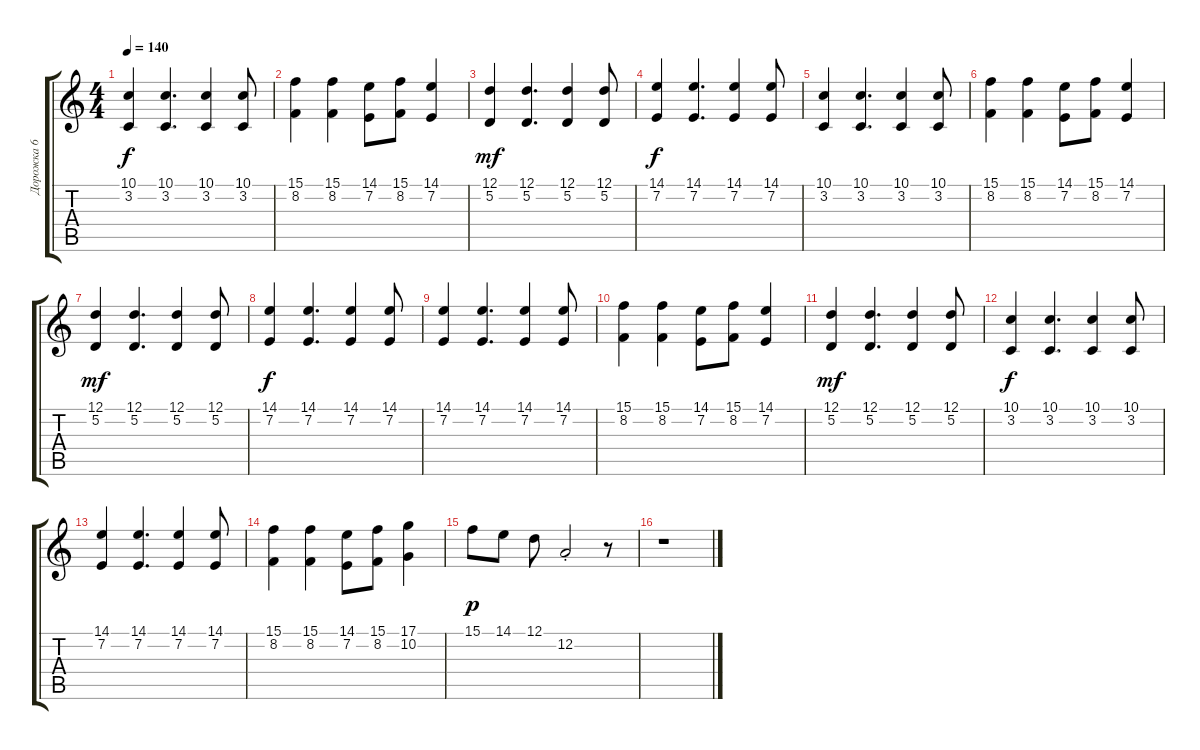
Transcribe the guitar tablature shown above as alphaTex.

\track ("Дорожка 6" "Дорожка 6") {instrument musicbox}
\staff {score tabs}
\tuning (D4 A3 F3 C3 G2 C2) {hide}
\ts (4 4)
\tempo 140
\clef g2
\ks c
(10.1 3.2).4{dy f} (10.1 3.2).4{d} (10.1 3.2).4 (10.1 3.2).8 |
(15.1 8.2).4 (15.1 8.2).4 (14.1 7.2).8 (15.1 8.2).8 (14.1 7.2).4 |
(12.1 5.2).4{dy mf} (12.1 5.2).4{d} (12.1 5.2).4 (12.1 5.2).8 |
(14.1 7.2).4{dy f} (14.1 7.2).4{d} (14.1 7.2).4 (14.1 7.2).8 |
(10.1 3.2).4 (10.1 3.2).4{d} (10.1 3.2).4 (10.1 3.2).8 |
(15.1 8.2).4 (15.1 8.2).4 (14.1 7.2).8 (15.1 8.2).8 (14.1 7.2).4 |
(12.1 5.2).4{dy mf} (12.1 5.2).4{d} (12.1 5.2).4 (12.1 5.2).8 |
(14.1 7.2).4{dy f} (14.1 7.2).4{d} (14.1 7.2).4 (14.1 7.2).8 |
(14.1 7.2).4 (14.1 7.2).4{d} (14.1 7.2).4 (14.1 7.2).8 |
(15.1 8.2).4 (15.1 8.2).4 (14.1 7.2).8 (15.1 8.2).8 (14.1 7.2).4 |
(12.1 5.2).4{dy mf} (12.1 5.2).4{d} (12.1 5.2).4 (12.1 5.2).8 |
(10.1 3.2).4{dy f} (10.1 3.2).4{d} (10.1 3.2).4 (10.1 3.2).8 |
(14.1 7.2).4 (14.1 7.2).4{d} (14.1 7.2).4 (14.1 7.2).8 |
(15.1 8.2).4 (15.1 8.2).4 (14.1 7.2).8 (15.1 8.2).8 (17.1 10.2).4 |
15.1.8{dy p instrument lead2sawtooth} 14.1.8 12.1.8 12.2{st}.2 r.8 |
r.1
